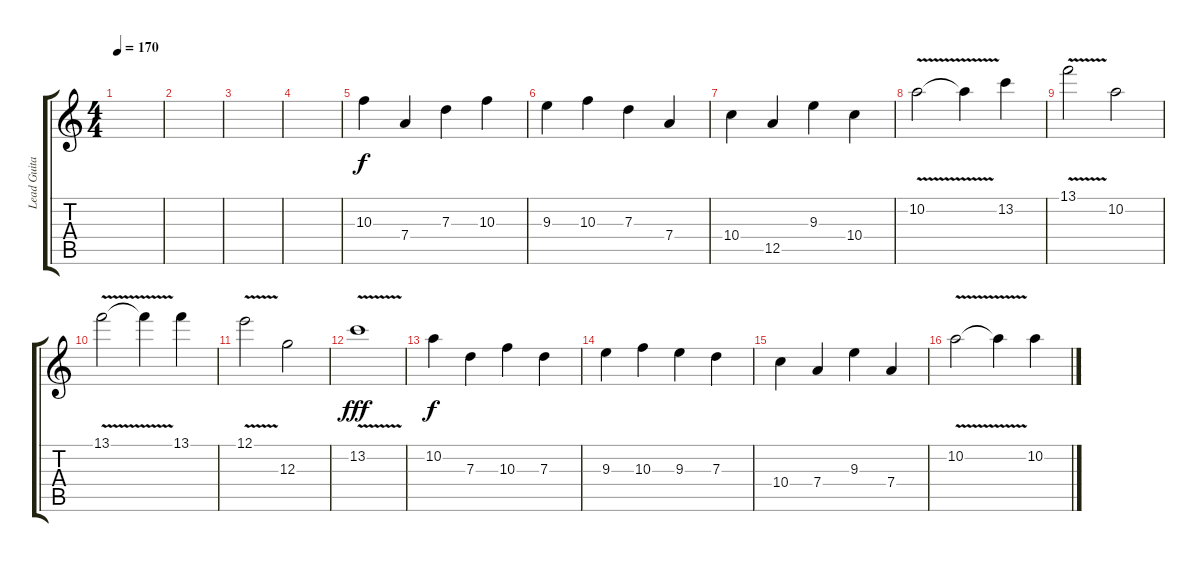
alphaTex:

\track ("Lead Guitar" "Lead Guita") {instrument distortionguitar}
\staff {score tabs}
\tuning (E4 B3 G3 D3 A2 E2) {hide}
\ts (4 4)
\tempo 170
\clef g2
\ks c
|
|
|
|
10.3.4 7.4.4 7.3.4 10.3.4 |
9.3.4 10.3.4 7.3.4 7.4.4 |
10.4.4 12.5.4 9.3.4 10.4.4 |
10.2{v}.2 10.2{t}.4 13.2.4 |
13.1{v}.2 10.2.2 |
13.1{v}.2 13.1{t}.4 13.1.4 |
12.1{v}.2 12.3.2 |
13.2{v}.1{dy fff} |
10.2.4{dy f} 7.3.4 10.3.4 7.3.4 |
9.3.4 10.3.4 9.3.4 7.3.4 |
10.4.4 7.4.4 9.3.4 7.4.4 |
10.2{v}.2 10.2{t}.4 10.2.4
